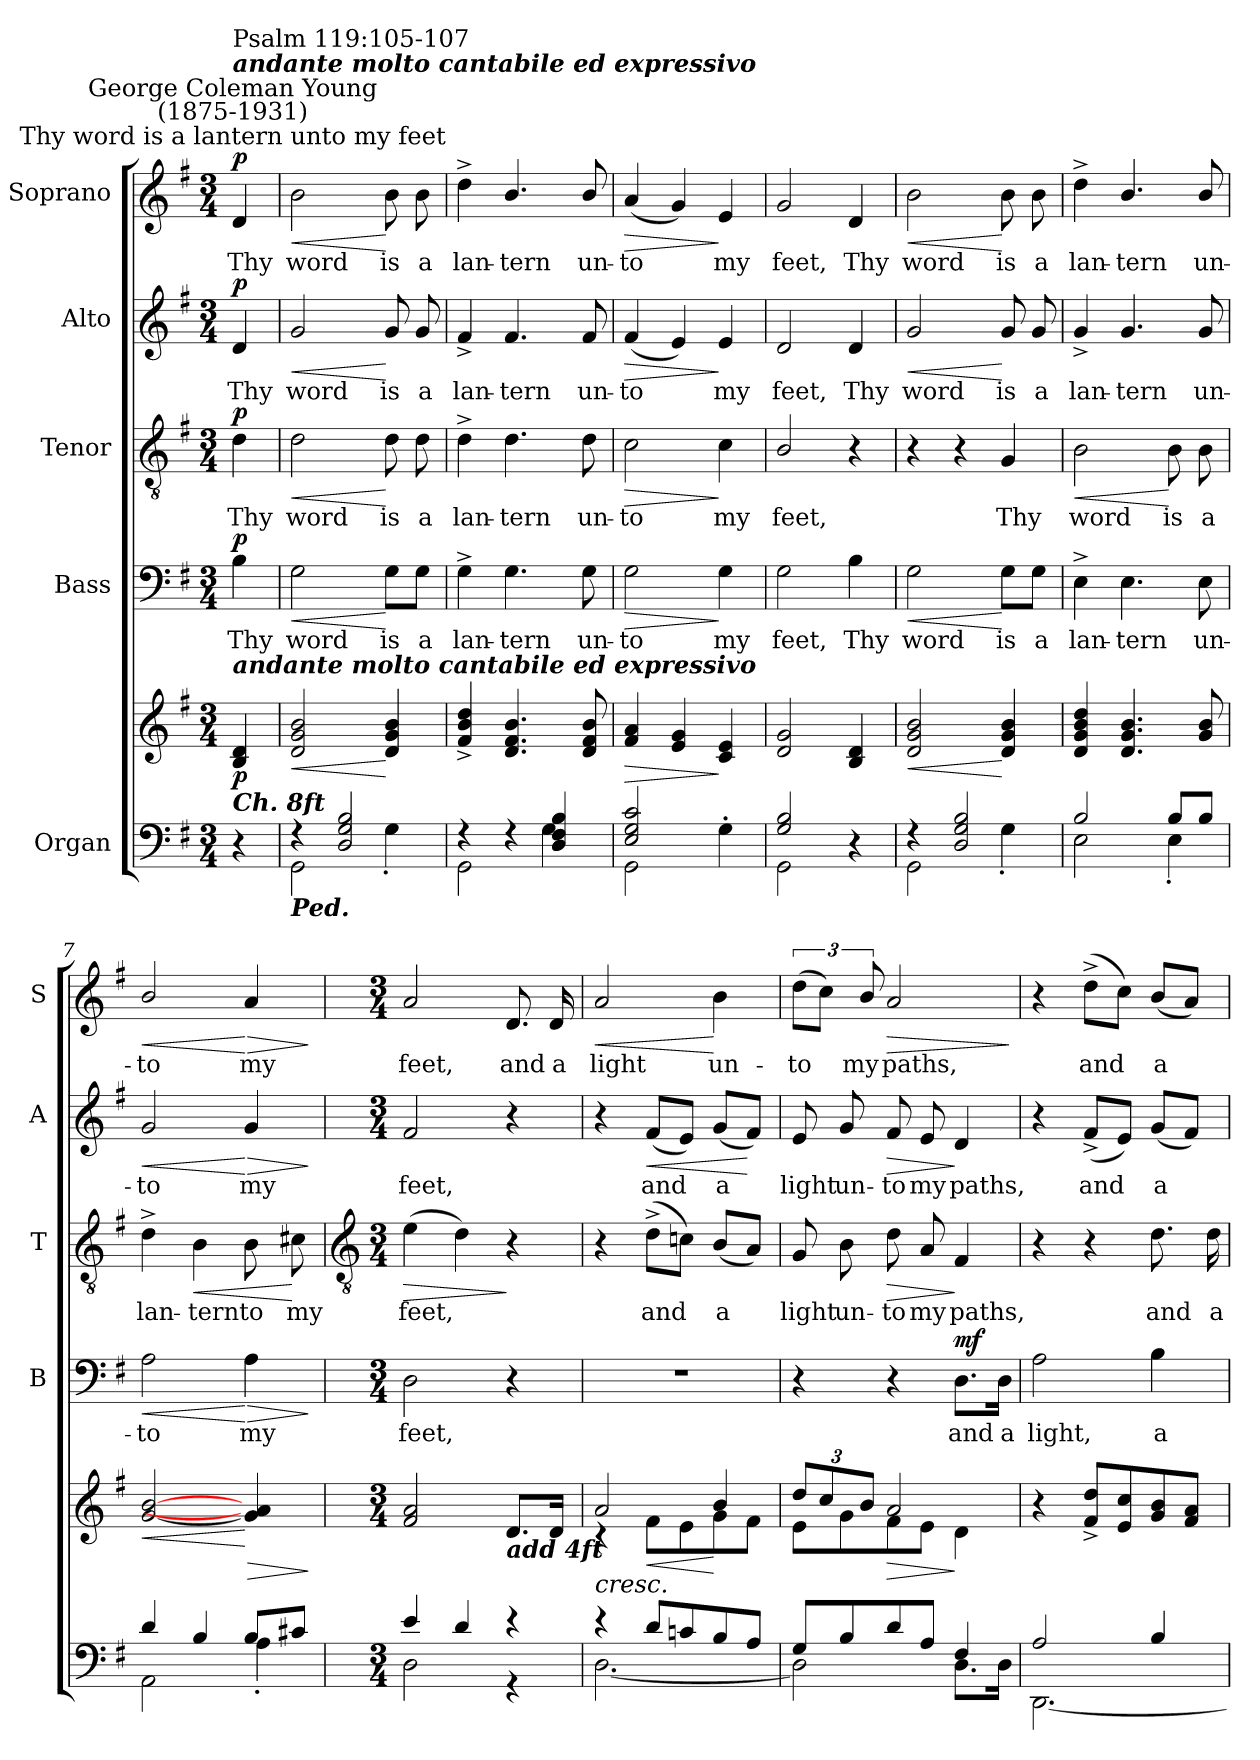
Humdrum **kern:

**kern	**kern	**dynam	**kern	**text	**dynam	**kern	**text	**dynam	**kern	**text	**dynam	**kern	**text	**dynam
*part5	*part5	*part5	*part4	*part4	*part4	*part3	*part3	*part3	*part2	*part2	*part2	*part1	*part1	*part1
*staff6	*staff5	*staff5/6	*staff4	*staff4	*staff4	*staff3	*staff3	*staff3	*staff2	*staff2	*staff2	*staff1	*staff1	*staff1
*I"Organ	*	*	*I"Bass	*	*	*I"Tenor	*	*	*I"Alto	*	*	*I"Soprano	*	*
*	*	*	*I'B	*	*	*I'T	*	*	*I'A	*	*	*I'S	*	*
*clefF4	*clefG2	*	*clefF4	*	*	*clefGv2	*	*	*clefG2	*	*	*clefG2	*	*
*k[f#]	*k[f#]	*	*k[f#]	*	*	*k[f#]	*	*	*k[f#]	*	*	*k[f#]	*	*
*G:	*G:	*	*G:	*	*	*G:	*	*	*G:	*	*	*G:	*	*
*M3/4	*M3/4	*	*M3/4	*	*	*M3/4	*	*	*M3/4	*	*	*M3/4	*	*
=	=	=	=	=	=	=	=	=	=	=	=	=	=	=
*^	*	*	*	*	*	*	*	*	*	*	*	*	*	*
!	!	!	!	!	!	!	!	!	!	!	!	!	!LO:TX:a:cj:t=Thy word is a lantern unto my feet	!	!
!	!	!	!	!	!	!	!	!	!	!	!	!	!LO:TX:a:cj:t=George Coleman Young\n(1875-1931)	!	!
!	!	!	!	!	!	!	!	!	!	!	!	!	!LO:TX:a:Bi:t=andante molto cantabile ed expressivo	!	!
!	!	!	!	!	!	!	!	!	!	!	!	!	!LO:TX:a:t=Psalm 119&colon;105-107	!	!
!	!	!LO:TX:a:Bi:t=andante molto cantabile ed expressivo	!	!	!	!	!	!	!	!	!	!	!	!	!
!LO:TX:a:Bi:t=Ch. 8ft	!	!	!	!	!	!	!	!	!	!	!	!	!	!	!
!	!	!	!LO:DY:b	!	!LO:LY:b	!LO:DY:b	!	!LO:LY:b	!LO:DY:b	!	!LO:LY:b	!LO:DY:b	!	!LO:LY:b	!LO:DY:b
4ryy	4r	4B 4d	p	4B	Thy	p	4d	Thy	p	4d	Thy	p	4d	Thy	p
=1	=1	=1	=1	=1	=1	=1	=1	=1	=1	=1	=1	=1	=1	=1	=1
!LO:TX:b:Bi:t=Ped.	!	!	!	!	!	!	!	!	!	!	!	!	!	!	!
!	!	!	!LO:HP:b	!	!LO:LY:b	!LO:HP:b	!	!LO:LY:b	!LO:HP:b	!	!LO:LY:b	!LO:HP:b	!	!LO:LY:b	!LO:HP:b
4r	2GG\	2d 2g 2b	<	2G	word	<	2d	word	<	2g	word	<	2b	word	<
2D/ 2G/ 2B/	.	.	.	.	.	.	.	.	.	.	.	.	.	.	.
!	!	!	!	!	!LO:LY:b	!	!	!LO:LY:b	!	!	!LO:LY:b	!	!	!LO:LY:b	!
.	4G'\	4d 4g 4b	[	8G\L	is	[	8d	is	[	8g	is	[	8b	is	[
!	!	!	!	!	!LO:LY:b	!	!	!LO:LY:b	!	!	!LO:LY:b	!	!	!LO:LY:b	!
.	.	.	.	8G\J	a	.	8d	a	.	8g	a	.	8b	a	.
=2	=2	=2	=2	=2	=2	=2	=2	=2	=2	=2	=2	=2	=2	=2	=2
!	!	!	!	!	!LO:LY:b	!	!	!LO:LY:b	!	!	!LO:LY:b	!	!	!LO:LY:b	!
4r	2GG\	4f#^ 4b^ 4dd^	.	4G^	lan-	.	4d^	lan-	.	4f#^	lan-	.	4dd^	lan-	.
!	!	!	!	!	!LO:LY:b	!	!	!LO:LY:b	!	!	!LO:LY:b	!	!	!LO:LY:b	!
4r	.	4.d/ 4.f#/ 4.b/	.	4.G	-tern	.	4.d	-tern	.	4.f#/	-tern	.	4.b/	-tern	.
4D/ 4F#/ 4B/	4G\	.	.	.	.	.	.	.	.	.	.	.	.	.	.
!	!	!	!	!	!LO:LY:b	!	!	!LO:LY:b	!	!	!LO:LY:b	!	!	!LO:LY:b	!
.	.	8d/ 8f#/ 8b/	.	8G	un-	.	8d	un-	.	8f#/	un-	.	8b/	un-	.
=3	=3	=3	=3	=3	=3	=3	=3	=3	=3	=3	=3	=3	=3	=3	=3
!	!	!	!LO:HP:b	!	!LO:LY:b	!LO:HP:b	!	!LO:LY:b	!LO:HP:b	!	!LO:LY:b	!LO:HP:b	!	!LO:LY:b	!LO:HP:b
2E/ 2G/ 2c/	2GG\	4f# 4a	>	2G	-to	>	2c	-to	>	(<4f#	-to	>	(<4a	-to	>
.	.	4e 4g	.	.	.	.	.	.	.	4e)	.	.	4g)	.	.
!	!	!	!	!	!LO:LY:b	!	!	!LO:LY:b	!	!	!LO:LY:b	!	!	!LO:LY:b	!
4ryy	4G'\	4c 4e	]	4G	my	]	4c	my	]	4e	my	]	4e	my	]
=4	=4	=4	=4	=4	=4	=4	=4	=4	=4	=4	=4	=4	=4	=4	=4
!	!	!	!	!	!LO:LY:b	!	!	!LO:LY:b	!	!	!LO:LY:b	!	!	!LO:LY:b	!
2G/ 2B/	2GG\	2d 2g	.	2G\	feet,	.	2B/	feet,	.	2d	feet,	.	2g	feet,	.
!	!	!	!	!	!LO:LY:b	!	!	!	!	!	!LO:LY:b	!	!	!LO:LY:b	!
4ryy	4r	4B 4d	.	4B	Thy	.	4r	.	.	4d	Thy	.	4d	Thy	.
=5	=5	=5	=5	=5	=5	=5	=5	=5	=5	=5	=5	=5	=5	=5	=5
!	!	!	!LO:HP:b	!	!LO:LY:b	!LO:HP:b	!	!	!	!	!LO:LY:b	!LO:HP:b	!	!LO:LY:b	!LO:HP:b
4r	2GG\	2d 2g 2b	<	2G	word	<	4r	.	.	2g	word	<	2b	word	<
2D/ 2G/ 2B/	.	.	.	.	.	.	4r	.	.	.	.	.	.	.	.
!	!	!	!	!	!LO:LY:b	!	!	!LO:LY:b	!	!	!LO:LY:b	!	!	!LO:LY:b	!
.	4G'\	4d 4g 4b	[	8G\L	is	[	4G	Thy	.	8g	is	[	8b	is	[
!	!	!	!	!	!LO:LY:b	!	!	!	!	!	!LO:LY:b	!	!	!LO:LY:b	!
.	.	.	.	8G\J	a	.	.	.	.	8g	a	.	8b	a	.
=6	=6	=6	=6	=6	=6	=6	=6	=6	=6	=6	=6	=6	=6	=6	=6
!	!	!	!	!	!LO:LY:b	!	!	!LO:LY:b	!LO:HP:b	!	!LO:LY:b	!	!	!LO:LY:b	!
2B/	2E\	4d 4g 4b 4dd	.	4E^	lan-	.	2B	word	<	4g^	lan-	.	4dd^	lan-	.
!	!	!	!	!	!LO:LY:b	!	!	!	!	!	!LO:LY:b	!	!	!LO:LY:b	!
.	.	4.d/ 4.g/ 4.b/	.	4.E	-tern	.	.	.	.	4.g	-tern	.	4.b/	-tern	.
!	!	!	!	!	!	!	!	!LO:LY:b	!	!	!	!	!	!	!
8B/L	4E'\	.	.	.	.	.	8B	is	[	.	.	.	.	.	.
!	!	!	!	!	!LO:LY:b	!	!	!LO:LY:b	!	!	!LO:LY:b	!	!	!LO:LY:b	!
8B/J	.	8g/ 8b/	.	8E	un-	.	8B	a	.	8g	un-	.	8b/	un-	.
=7	=7	=7	=7	=7	=7	=7	=7	=7	=7	=7	=7	=7	=7	=7	=7
!	!	!	!LO:HP:b	!	!LO:LY:b	!LO:HP:b	!	!LO:LY:b	!	!	!LO:LY:b	!LO:HP:b	!	!LO:LY:b	!LO:HP:b
4d/	2AA\	[2g/ [2b/	<	2A	-to	<	4d^	lan-	.	2g	-to	<	2b/	-to	<
!	!	!	!	!	!	!	!	!LO:LY:b	!LO:HP:b	!	!	!	!	!	!
4B/	.	.	.	.	.	.	4B	-tern	<	.	.	.	.	.	.
!	!	!	!LO:HP:n=1:b	!	!LO:LY:b	!LO:HP:n=1:b	!	!LO:LY:b	!	!	!LO:LY:b	!LO:HP:n=1:b	!	!LO:LY:b	!LO:HP:n=1:b
8B/L	4A'\	4g] 4a]	[ >	4A	my	[ >	8B	to	.	4g	my	[ >	4a	my	[ >
!	!	!	!	!	!	!	!	!LO:LY:b	!	!	!	!	!	!	!
8c#X/J	.	.	.	.	.	.	8c#X	my	[	.	.	.	.	.	.
*v	*v	*	*	*	*	*	*	*	*	*	*	*	*	*	*
.	.	]	.	.	]	.	.	.	.	.	]	.	.	]
!!LO:LB:g=z
=8	=8	=8	=8	=8	=8	=8	=8	=8	=8	=8	=8	=8	=8	=8
*	*	*	*	*	*	*clefGv2	*	*	*	*	*	*	*	*
*M3/4	*M3/4	*	*M3/4	*	*	*M3/4	*	*	*M3/4	*	*	*M3/4	*	*
*^	*^	*	*	*	*	*	*	*	*	*	*	*	*	*
!	!	!	!	!	!	!LO:LY:b	!	!	!LO:LY:b	!LO:HP:b	!	!LO:LY:b	!	!	!LO:LY:b	!
4e/	2D\	2f# 2a	2.ryy	.	2D	feet,	.	(>4e	feet,	>	2f#	feet,	.	2a	feet,	.
4d/	.	.	.	.	.	.	.	4d)	.	.	.	.	.	.	.	.
!	!	!LO:TX:b:Bi:t=add 4ft	!	!	!	!	!	!	!	!	!	!	!	!	!	!
!	!	!	!	!	!	!	!	!	!	!	!	!	!	!	!LO:LY:b	!
4r	4r	8.dL	.	.	4r	.	.	4r	.	]	4r	.	.	8.d	and	.
!	!	!	!	!	!	!	!	!	!	!	!	!	!	!	!LO:LY:b	!
.	.	16dJ	.	.	.	.	.	.	.	.	.	.	.	16d	a	.
=9	=9	=9	=9	=9	=9	=9	=9	=9	=9	=9	=9	=9	=9	=9	=9	=9
!	!	!	!	!LO:HP:b	!LO:N:vis=1	!	!	!	!	!	!	!	!	!	!LO:LY:b	!LO:HP:b
4r	[2.D\	2a	4r	<	2.r	.	.	4r	.	.	4r	.	.	2a	light	<
!	!	!	!	!LO:HP:b	!	!	!	!	!LO:LY:b	!	!	!LO:LY:b	!LO:HP:b	!	!	!
8d/L	.	.	8f#\L	<	.	.	.	(>8d^L	and	.	(<8f#L	and	<	.	.	.
8cn/	.	.	8e\	.	.	.	.	8cnJ)	.	.	8eJ)	.	.	.	.	.
!	!	!	!	!	!	!	!	!	!LO:LY:b	!	!	!LO:LY:b	!	!	!LO:LY:b	!
8B/	.	4b/	8g\	[	.	.	.	(<8BL	a	.	(<8gL	a	.	4b	un-	[
8A/J	.	.	8f#\J	[	.	.	.	8AJ)	.	.	8f#J)	.	[	.	.	.
=10	=10	=10	=10	=10	=10	=10	=10	=10	=10	=10	=10	=10	=10	=10	=10	=10
!	!	!	!	!	!	!	!	!	!LO:LY:b	!	!	!LO:LY:b	!	!	!LO:LY:b	!
8G/L	2D\]	12dd/L	8e\L	.	4r	.	.	8G	light	.	8e	light	.	(>12ddL	-to	.
.	.	12cc/	.	.	.	.	.	.	.	.	.	.	.	12ccJ)	.	.
!	!	!	!	!	!	!	!	!	!LO:LY:b	!	!	!LO:LY:b	!	!	!	!
8B/	.	.	8g\	.	.	.	.	8B	un-	.	8g	un-	.	.	.	.
!	!	!	!	!	!	!	!	!	!	!	!	!	!	!	!LO:LY:b	!
.	.	12b/J	.	.	.	.	.	.	.	.	.	.	.	12b/	my	.
!	!	!	!	!LO:HP:b	!	!	!	!	!	!	!	!	!	!	!	!
!	!	!	!	!LO:HP:n=1:b	!	!	!	!	!LO:LY:b	!LO:HP:b	!	!LO:LY:b	!LO:HP:b	!	!LO:LY:b	!LO:HP:b
8d/	.	2a	8f#\	> >	4r	.	.	8d	-to	>	8f#	-to	>	2a	paths,	>
!	!	!	!	!	!	!	!	!	!LO:LY:b	!	!	!LO:LY:b	!	!	!	!
8A/J	.	.	8e\J	.	.	.	.	8A	my	.	8e	my	.	.	.	.
!	!	!	!	!	!	!LO:LY:b	!LO:DY:b	!	!LO:LY:b	!	!	!LO:LY:b	!	!	!	!
4F#/	8.D\L	.	4d\	]	8.D\L	and	mf	4F#	paths,	]	4d	paths,	]	.	.	.
!	!	!	!	!	!	!LO:LY:b	!	!	!	!	!	!	!	!	!	!
.	16D\J	.	.	.	16D\Jk	a	.	.	.	.	.	.	.	.	.	.
*v	*v	*	*	*	*	*	*	*	*	*	*	*	*	*	*	*
*	*v	*v	*	*	*	*	*	*	*	*	*	*	*	*	*
.	.	]	.	.	.	.	.	.	.	.	.	.	.	]
=11	=11	=11	=11	=11	=11	=11	=11	=11	=11	=11	=11	=11	=11	=11
*^	*^	*	*	*	*	*	*	*	*	*	*	*	*	*
!	!	!	!	!	!	!LO:LY:b	!	!	!	!	!	!	!	!	!	!
2A/	[2.DD\	4r	2ryy	.	2A	light,	.	4r	.	.	4r	.	.	4r	.	.
!	!	!	!	!	!	!	!	!	!	!	!	!LO:LY:b	!	!	!LO:LY:b	!
.	.	8f#^ 8dd^L	.	.	.	.	.	4r	.	.	(<8f#^L	and	.	(>8dd^L	and	.
.	.	8e 8cc	.	.	.	.	.	.	.	.	8eJ)	.	.	8ccJ)	.	.
!	!	!	!	!	!	!LO:LY:b	!	!	!LO:LY:b	!	!	!LO:LY:b	!	!	!LO:LY:b	!
4B/	.	8g 8b	8ryy	.	4B	a	.	8.d	and	.	(<8gL	a	.	(<8bL	a	.
.	.	8f# 8aJ	8ryy	.	.	.	.	.	.	.	8f#J)	.	.	8aJ)	.	.
!	!	!	!	!	!	!	!	!	!LO:LY:b	!	!	!	!	!	!	!
.	.	.	.	.	.	.	.	16d	a	.	.	.	.	.	.	.
*v	*v	*	*	*	*	*	*	*	*	*	*	*	*	*	*	*
*	*v	*v	*	*	*	*	*	*	*	*	*	*	*	*	*
=	=	=	=	=	=	=	=	=	=	=	=	=	=	=
*-	*-	*-	*-	*-	*-	*-	*-	*-	*-	*-	*-	*-	*-	*-
